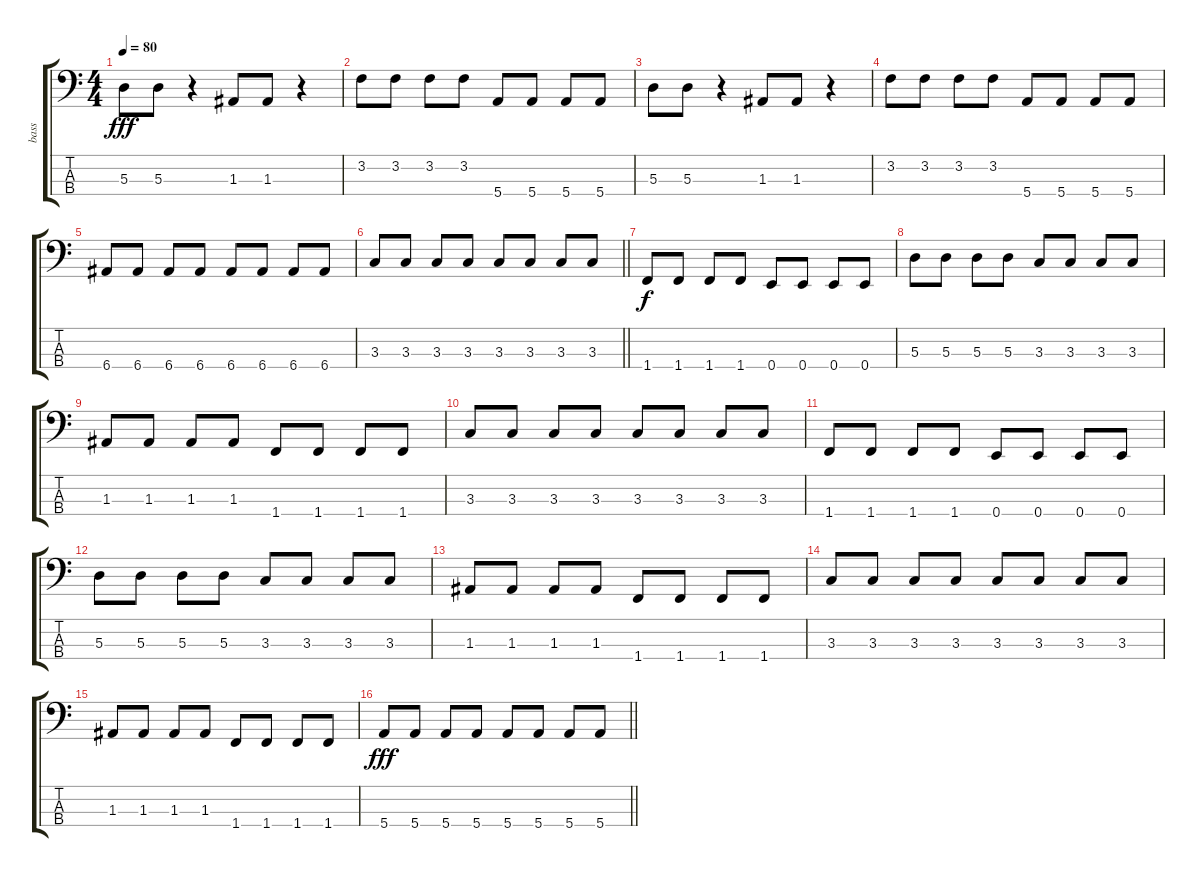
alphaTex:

\track ("bass" "bass") {instrument electricbasspick}
\staff {score tabs}
\tuning (G2 D2 A1 E1) {hide}
\ts (4 4)
\tempo 80
\clef f4
\ks c
5.3.8{dy fff} 5.3.8 r.4 1.3.8 1.3.8 r.4 |
3.2.8 3.2.8 3.2.8 3.2.8 5.4.8 5.4.8 5.4.8 5.4.8 |
5.3.8 5.3.8 r.4 1.3.8 1.3.8 r.4 |
3.2.8 3.2.8 3.2.8 3.2.8 5.4.8 5.4.8 5.4.8 5.4.8 |
6.4.8 6.4.8 6.4.8 6.4.8 6.4.8 6.4.8 6.4.8 6.4.8 |
\barLineRight lightlight
3.3.8 3.3.8 3.3.8 3.3.8 3.3.8 3.3.8 3.3.8 3.3.8 |
\section ("" "")
1.4.8{dy f} 1.4.8 1.4.8 1.4.8 0.4.8 0.4.8 0.4.8 0.4.8 |
5.3.8 5.3.8 5.3.8 5.3.8 3.3.8 3.3.8 3.3.8 3.3.8 |
1.3.8 1.3.8 1.3.8 1.3.8 1.4.8 1.4.8 1.4.8 1.4.8 |
3.3.8 3.3.8 3.3.8 3.3.8 3.3.8 3.3.8 3.3.8 3.3.8 |
1.4.8 1.4.8 1.4.8 1.4.8 0.4.8 0.4.8 0.4.8 0.4.8 |
5.3.8 5.3.8 5.3.8 5.3.8 3.3.8 3.3.8 3.3.8 3.3.8 |
1.3.8 1.3.8 1.3.8 1.3.8 1.4.8 1.4.8 1.4.8 1.4.8 |
3.3.8 3.3.8 3.3.8 3.3.8 3.3.8 3.3.8 3.3.8 3.3.8 |
1.3.8 1.3.8 1.3.8 1.3.8 1.4.8 1.4.8 1.4.8 1.4.8 |
\barLineRight lightlight
5.4.8{dy fff} 5.4.8 5.4.8 5.4.8 5.4.8 5.4.8 5.4.8 5.4.8
